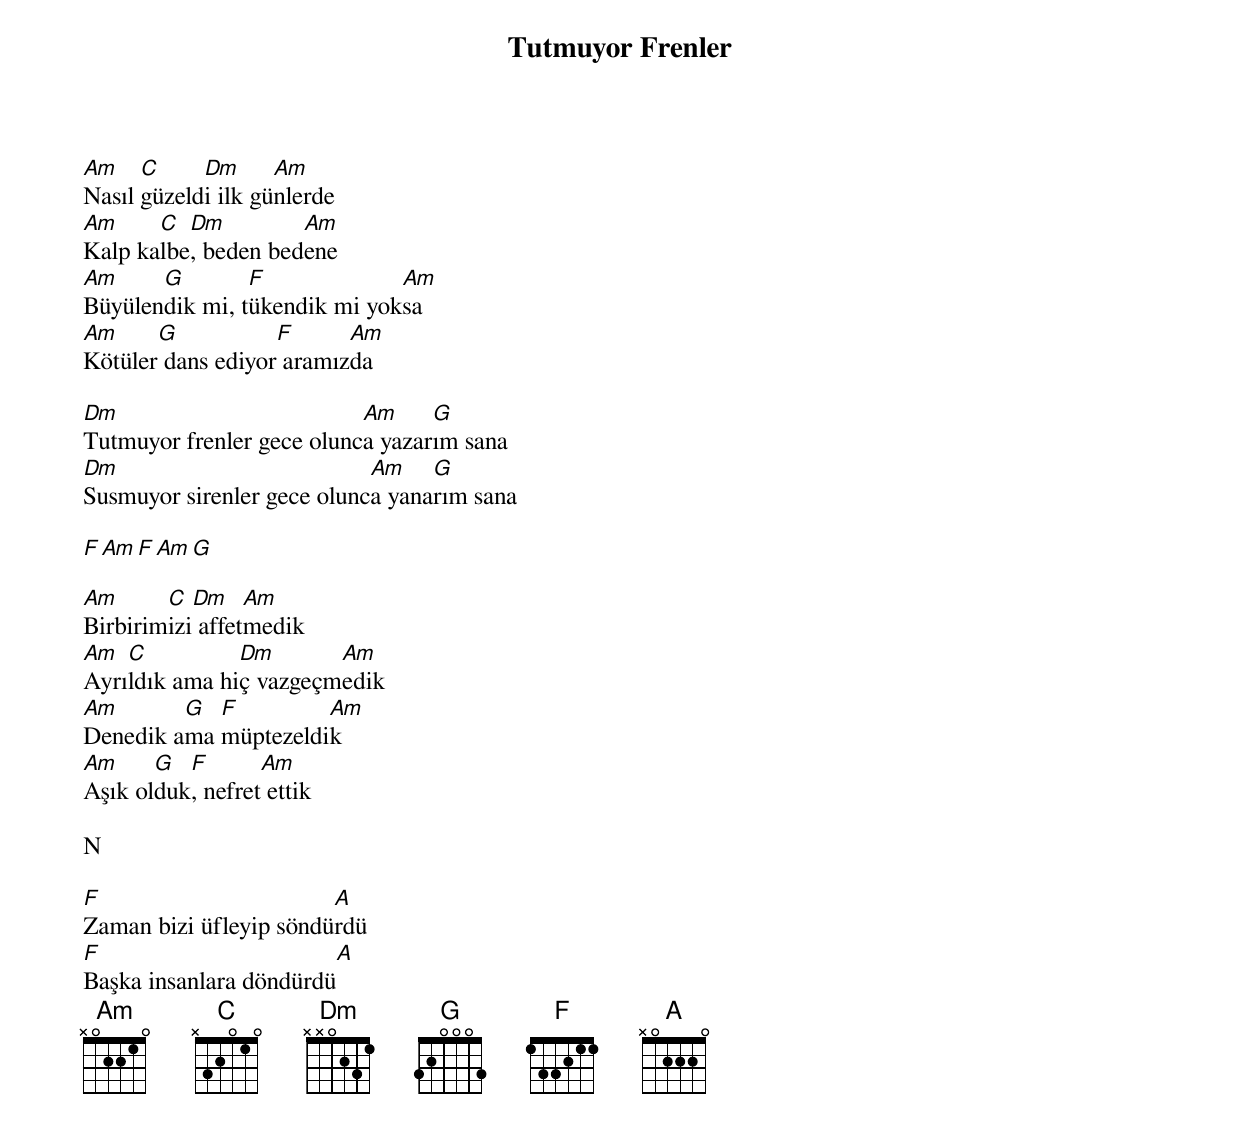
{title: Tutmuyor Frenler}
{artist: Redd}

Am    C     Dm      Am
Nasıl güzeldi ilk günlerde
Am     C  Dm         Am
Kalp kalbe, beden bedene
Am     G        F             Am
Büyülendik mi, tükendik mi yoksa
Am     G           F      Am
Kötüler dans ediyor aramızda

Dm                         Am     G
Tutmuyor frenler gece olunca yazarım sana
Dm                          Am    G
Susmuyor sirenler gece olunca yanarım sana

F Am F Am G

Am      C  Dm    Am
Birbirimizi affetmedik
Am  C          Dm       Am
Ayrıldık ama hiç vazgeçmedik
Am       G  F         Am
Denedik ama müptezeldik
Am     G  F       Am
Aşık olduk, nefret ettik

N

F                       A
Zaman bizi üfleyip söndürdü
F                       A
Başka insanlara döndürdü
